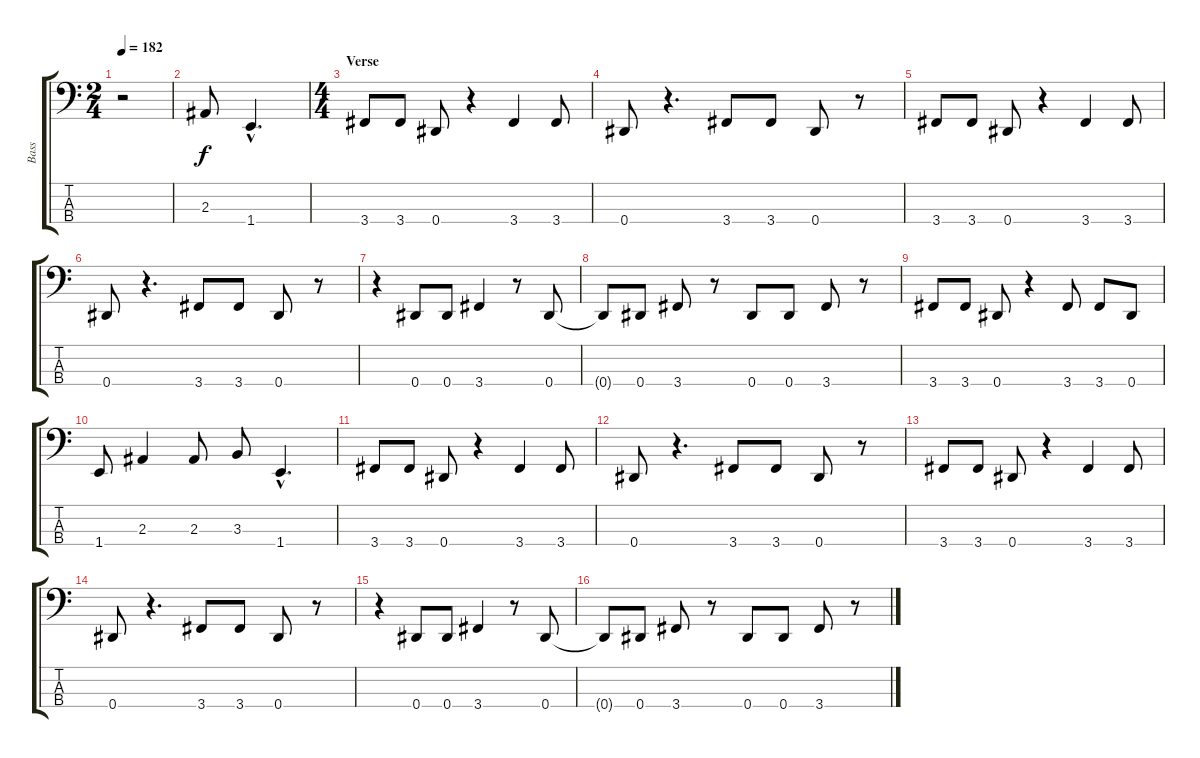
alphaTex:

\track ("Bass" "Bass") {instrument electricbasspick}
\staff {score tabs}
\tuning (Gb2 Db2 Ab1 Eb1) {hide}
\ts (2 4)
\tempo 182
\clef f4
\ks c
r.2{dy f} |
2.3.8 1.4{hac}.4{d} |
\ts (4 4)
\section ("" "Verse")
3.4.8 3.4.8 0.4.8 r.4 3.4.4 3.4.8 |
0.4.8 r.4{d} 3.4.8 3.4.8 0.4.8 r.8 |
3.4.8 3.4.8 0.4.8 r.4 3.4.4 3.4.8 |
0.4.8 r.4{d} 3.4.8 3.4.8 0.4.8 r.8 |
r.4 0.4.8 0.4.8 3.4.4 r.8 0.4.8 |
0.4{t}.8 0.4.8 3.4.8 r.8 0.4.8 0.4.8 3.4.8 r.8 |
3.4.8 3.4.8 0.4.8 r.4 3.4.8 3.4.8 0.4.8 |
1.4.8 2.3.4 2.3.8 3.3.8 1.4{hac}.4{d} |
3.4.8 3.4.8 0.4.8 r.4 3.4.4 3.4.8 |
0.4.8 r.4{d} 3.4.8 3.4.8 0.4.8 r.8 |
3.4.8 3.4.8 0.4.8 r.4 3.4.4 3.4.8 |
0.4.8 r.4{d} 3.4.8 3.4.8 0.4.8 r.8 |
r.4 0.4.8 0.4.8 3.4.4 r.8 0.4.8 |
0.4{t}.8 0.4.8 3.4.8 r.8 0.4.8 0.4.8 3.4.8 r.8
